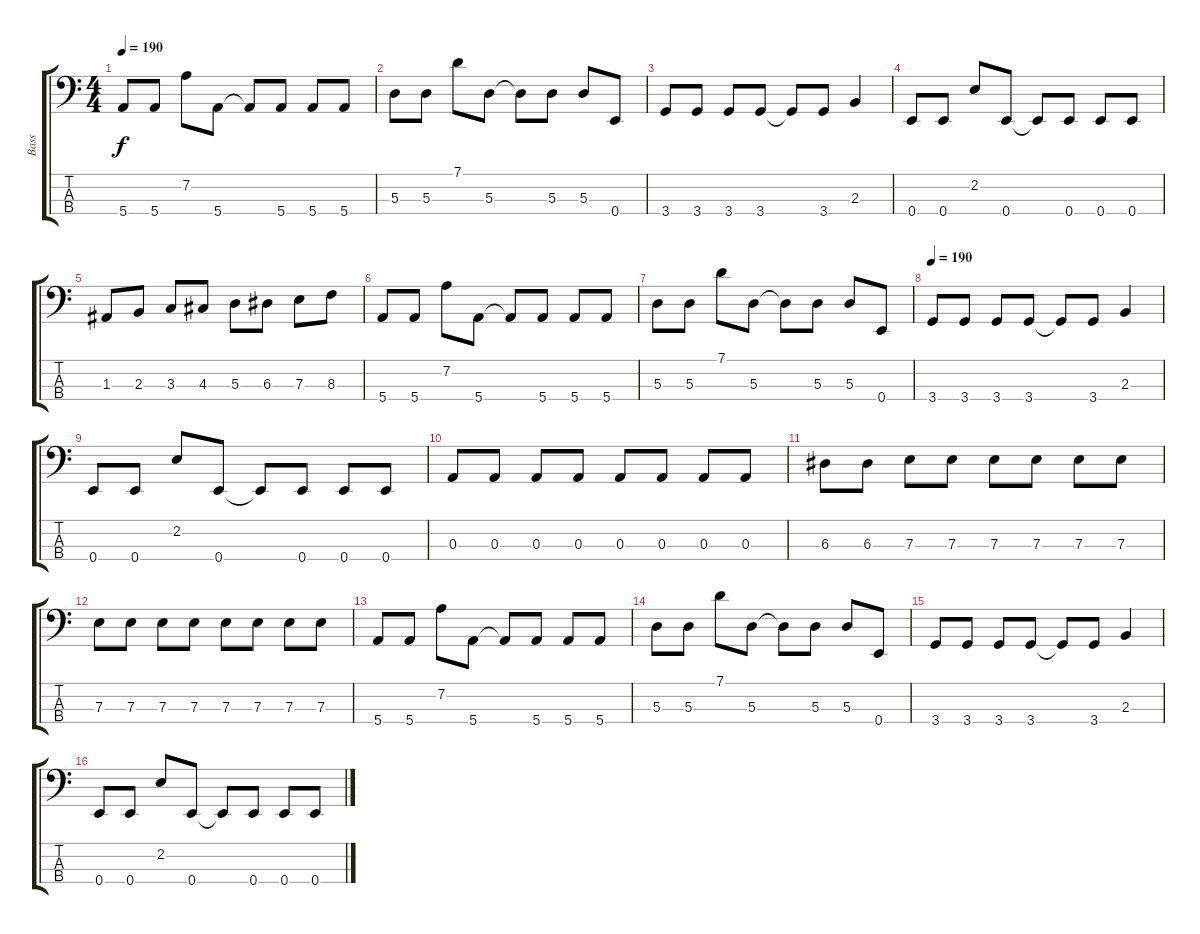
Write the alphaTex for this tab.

\track ("Bass" "Bass") {instrument electricbassfinger}
\staff {score tabs}
\tuning (G2 D2 A1 E1) {hide}
\ts (4 4)
\tempo 190
\clef f4
\ks c
5.4.8{dy f} 5.4.8 7.2.8 5.4.8 5.4{t}.8 5.4.8 5.4.8 5.4.8 |
5.3.8 5.3.8 7.1.8 5.3.8 5.3{t}.8 5.3.8 5.3.8 0.4.8 |
3.4.8 3.4.8 3.4.8 3.4.8 3.4{t}.8 3.4.8 2.3.4 |
0.4.8 0.4.8 2.2.8 0.4.8 0.4{t}.8 0.4.8 0.4.8 0.4.8 |
1.3.8 2.3.8 3.3.8 4.3.8 5.3.8 6.3.8 7.3.8 8.3.8 |
5.4.8 5.4.8 7.2.8 5.4.8 5.4{t}.8 5.4.8 5.4.8 5.4.8 |
5.3.8 5.3.8 7.1.8 5.3.8 5.3{t}.8 5.3.8 5.3.8 0.4.8 |
\tempo 190
3.4.8 3.4.8 3.4.8 3.4.8 3.4{t}.8 3.4.8 2.3.4 |
0.4.8 0.4.8 2.2.8 0.4.8 0.4{t}.8 0.4.8 0.4.8 0.4.8 |
0.3.8 0.3.8 0.3.8 0.3.8 0.3.8 0.3.8 0.3.8 0.3.8 |
6.3.8 6.3.8 7.3.8 7.3.8 7.3.8 7.3.8 7.3.8 7.3.8 |
7.3.8 7.3.8 7.3.8 7.3.8 7.3.8 7.3.8 7.3.8 7.3.8 |
5.4.8 5.4.8 7.2.8 5.4.8 5.4{t}.8 5.4.8 5.4.8 5.4.8 |
5.3.8 5.3.8 7.1.8 5.3.8 5.3{t}.8 5.3.8 5.3.8 0.4.8 |
3.4.8 3.4.8 3.4.8 3.4.8 3.4{t}.8 3.4.8 2.3.4 |
0.4.8 0.4.8 2.2.8 0.4.8 0.4{t}.8 0.4.8 0.4.8 0.4.8
